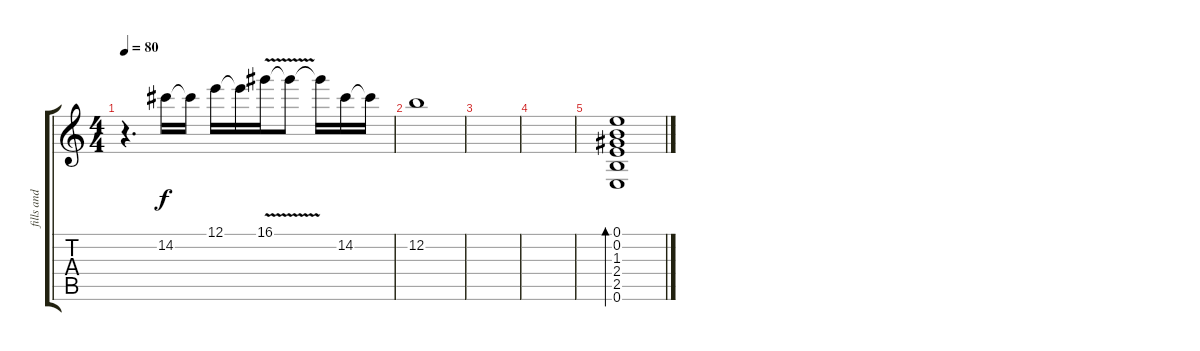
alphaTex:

\track ("fills and overdub" "fills and ") {instrument distortionguitar}
\staff {score tabs}
\tuning (E4 B3 G3 D3 A2 E2) {hide}
\ts (4 4)
\tempo 80
\clef g2
\ks c
r.4{d dy f volume 12} 14.2.16 14.2{t}.16 12.1.16 12.1{t}.16 16.1{v}.16 16.1{t}.8 16.1{t}.16 14.2.16 14.2{t}.16 |
12.2.1{volume 4} |
|
|
(0.1 0.2 1.3 2.4 2.5 0.6).1{bd 240}
